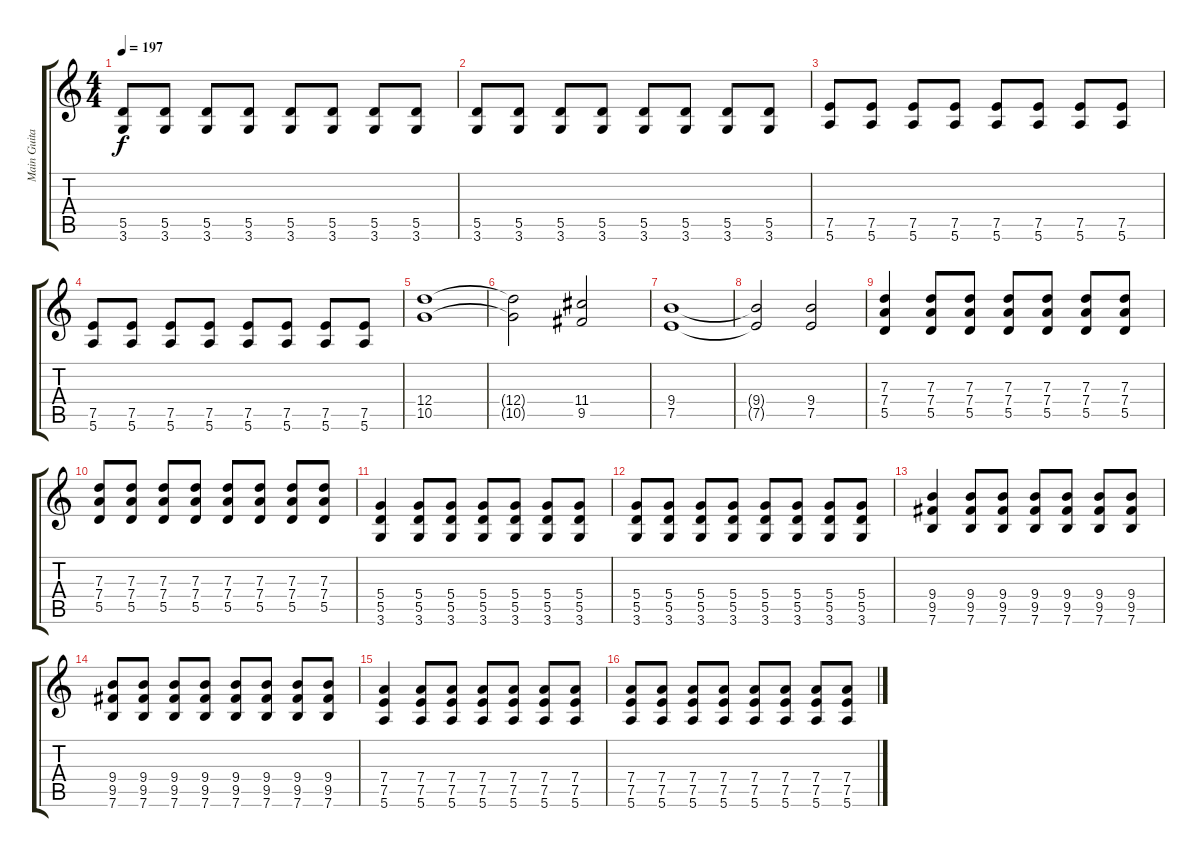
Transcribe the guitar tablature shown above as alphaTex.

\track ("Main Guitar" "Main Guita") {instrument distortionguitar}
\staff {score tabs}
\tuning (E4 B3 G3 D3 A2 E2) {hide}
\ts (4 4)
\tempo 197
\clef g2
\ks c
(5.5 3.6).8{dy f} (5.5 3.6).8 (5.5 3.6).8 (5.5 3.6).8 (5.5 3.6).8 (5.5 3.6).8 (5.5 3.6).8 (5.5 3.6).8 |
(5.5 3.6).8 (5.5 3.6).8 (5.5 3.6).8 (5.5 3.6).8 (5.5 3.6).8 (5.5 3.6).8 (5.5 3.6).8 (5.5 3.6).8 |
(7.5 5.6).8 (7.5 5.6).8 (7.5 5.6).8 (7.5 5.6).8 (7.5 5.6).8 (7.5 5.6).8 (7.5 5.6).8 (7.5 5.6).8 |
(7.5 5.6).8 (7.5 5.6).8 (7.5 5.6).8 (7.5 5.6).8 (7.5 5.6).8 (7.5 5.6).8 (7.5 5.6).8 (7.5 5.6).8 |
(12.4 10.5).1 |
(12.4{t} 10.5{t}).2 (11.4 9.5).2 |
(9.4 7.5).1 |
(9.4{t} 7.5{t}).2 (9.4 7.5).2 |
(7.3 7.4 5.5).4 (7.3 7.4 5.5).8 (7.3 7.4 5.5).8 (7.3 7.4 5.5).8 (7.3 7.4 5.5).8 (7.3 7.4 5.5).8 (7.3 7.4 5.5).8 |
(7.3 7.4 5.5).8 (7.3 7.4 5.5).8 (7.3 7.4 5.5).8 (7.3 7.4 5.5).8 (7.3 7.4 5.5).8 (7.3 7.4 5.5).8 (7.3 7.4 5.5).8 (7.3 7.4 5.5).8 |
(5.4 5.5 3.6).4 (5.4 5.5 3.6).8 (5.4 5.5 3.6).8 (5.4 5.5 3.6).8 (5.4 5.5 3.6).8 (5.4 5.5 3.6).8 (5.4 5.5 3.6).8 |
(5.4 5.5 3.6).8 (5.4 5.5 3.6).8 (5.4 5.5 3.6).8 (5.4 5.5 3.6).8 (5.4 5.5 3.6).8 (5.4 5.5 3.6).8 (5.4 5.5 3.6).8 (5.4 5.5 3.6).8 |
(9.4 9.5 7.6).4 (9.4 9.5 7.6).8 (9.4 9.5 7.6).8 (9.4 9.5 7.6).8 (9.4 9.5 7.6).8 (9.4 9.5 7.6).8 (9.4 9.5 7.6).8 |
(9.4 9.5 7.6).8 (9.4 9.5 7.6).8 (9.4 9.5 7.6).8 (9.4 9.5 7.6).8 (9.4 9.5 7.6).8 (9.4 9.5 7.6).8 (9.4 9.5 7.6).8 (9.4 9.5 7.6).8 |
(7.4 7.5 5.6).4 (7.4 7.5 5.6).8 (7.4 7.5 5.6).8 (7.4 7.5 5.6).8 (7.4 7.5 5.6).8 (7.4 7.5 5.6).8 (7.4 7.5 5.6).8 |
(7.4 7.5 5.6).8 (7.4 7.5 5.6).8 (7.4 7.5 5.6).8 (7.4 7.5 5.6).8 (7.4 7.5 5.6).8 (7.4 7.5 5.6).8 (7.4 7.5 5.6).8 (7.4 7.5 5.6).8
